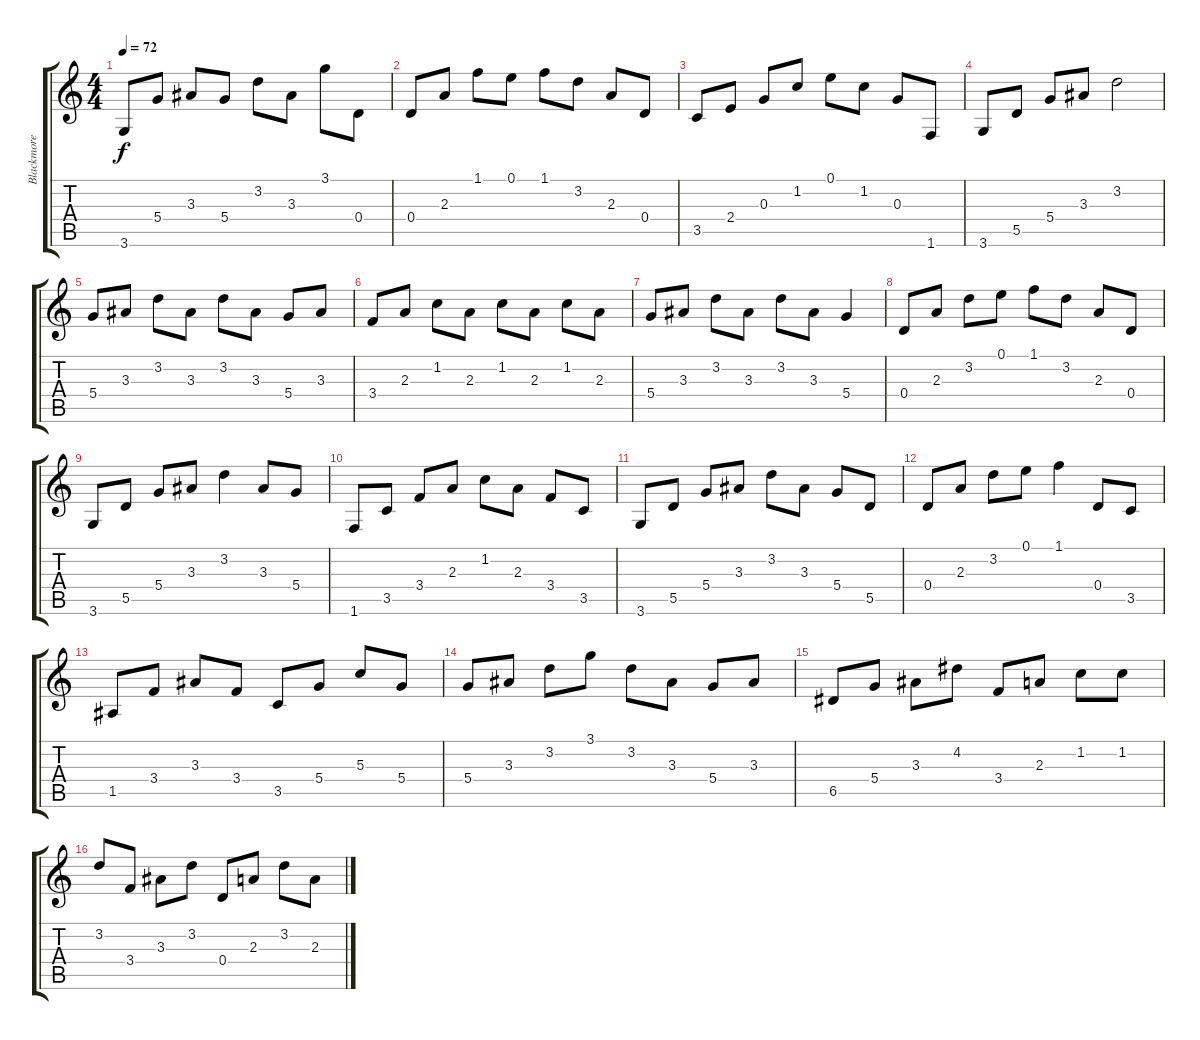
\track ("Blackmore 2" "Blackmore ") {instrument electricguitarclean}
\staff {score tabs}
\tuning (E4 B3 G3 D3 A2 E2) {hide}
\ts (4 4)
\tempo 72
\clef g2
\ks c
3.6.8{dy f instrument electricguitarclean} 5.4.8 3.3.8 5.4.8 3.2.8 3.3.8 3.1.8 0.4.8 |
0.4.8 2.3.8 1.1.8 0.1.8 1.1.8 3.2.8 2.3.8 0.4.8 |
3.5.8 2.4.8 0.3.8 1.2.8 0.1.8 1.2.8 0.3.8 1.6.8 |
3.6.8 5.5.8 5.4.8 3.3.8 3.2.2 |
5.4.8 3.3.8 3.2.8 3.3.8 3.2.8 3.3.8 5.4.8 3.3.8 |
3.4.8 2.3.8 1.2.8 2.3.8 1.2.8 2.3.8 1.2.8 2.3.8 |
5.4.8 3.3.8 3.2.8 3.3.8 3.2.8 3.3.8 5.4.4 |
0.4.8 2.3.8 3.2.8 0.1.8 1.1.8 3.2.8 2.3.8 0.4.8 |
3.6.8 5.5.8 5.4.8 3.3.8 3.2.4 3.3.8 5.4.8 |
1.6.8 3.5.8 3.4.8 2.3.8 1.2.8 2.3.8 3.4.8 3.5.8 |
3.6.8 5.5.8 5.4.8 3.3.8 3.2.8 3.3.8 5.4.8 5.5.8 |
0.4.8 2.3.8 3.2.8 0.1.8 1.1.4 0.4.8 3.5.8 |
1.5.8 3.4.8 3.3.8 3.4.8 3.5.8 5.4.8 5.3.8 5.4.8 |
5.4.8 3.3.8 3.2.8 3.1.8 3.2.8 3.3.8 5.4.8 3.3.8 |
6.5.8 5.4.8 3.3.8 4.2.8 3.4.8 2.3.8 1.2.8 1.2.8 |
3.2.8 3.4.8 3.3.8 3.2.8 0.4.8 2.3.8 3.2.8 2.3.8
